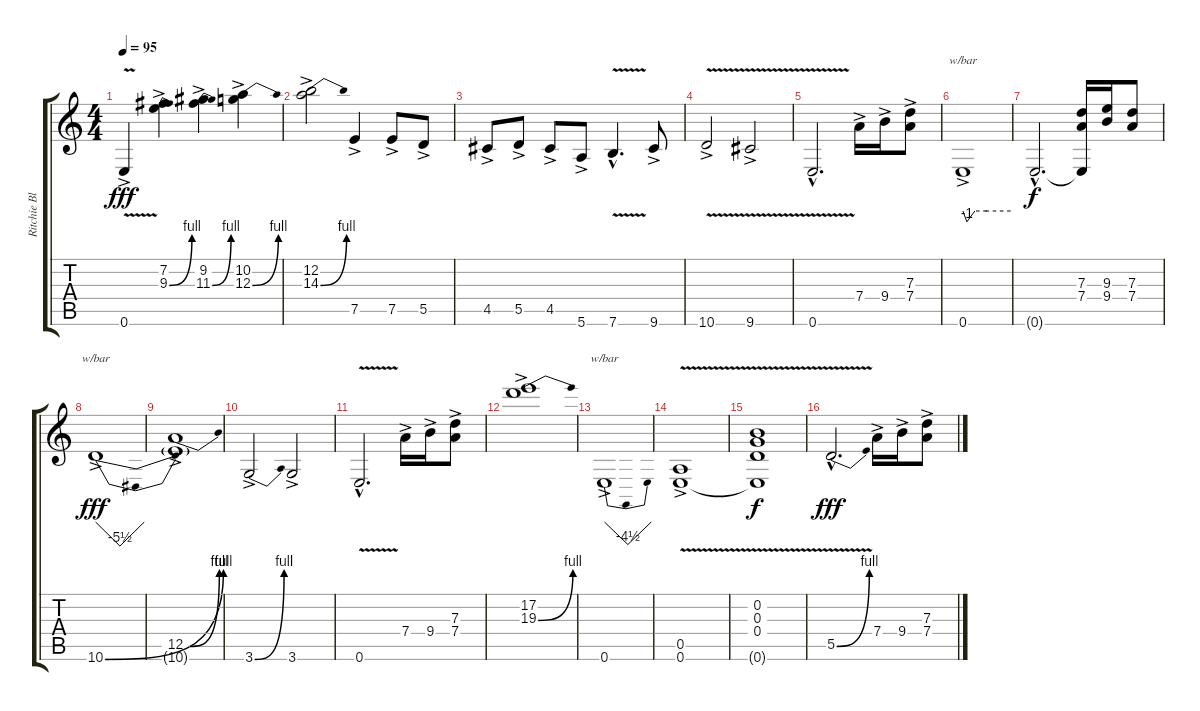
\track ("Ritchie Blackmore 1" "Ritchie Bl") {instrument distortionguitar}
\staff {score tabs}
\tuning (E4 B3 G3 D3 A2 E2) {hide}
\ts (4 4)
\tempo 95
\clef g2
\ks c
0.6{v ac}.4{dy fff volume 16 instrument distortionguitar} (7.2{ac} 9.3{be (bend 0 0 60 4) ac}).4 (9.2{ac} 11.3{be (bend 0 0 60 4) ac}).4 (10.2{ac} 12.3{be (bend 0 0 60 4) ac}).4 |
(12.2{ac} 14.3{be (bend 0 0 60 4) ac}).2 7.5{ac}.4 7.5{ac}.8 5.5{ac}.8 |
4.5{ac}.8 5.5{ac}.8 4.5{ac}.8 5.6{ac}.8 7.6{v hac}.4{d} 9.6{ac}.8 |
10.6{v ac}.2 9.6{v ac}.2 |
0.6{v hac}.2{d volume 16 instrument distortionguitar} 7.4{ac}.16 9.4{ac}.16 (7.3{ac} 7.4{ac}).8 |
0.6{ac}.1{tbe (custom default 0 0 5 -4 15 0 30 0 60 0)} |
0.6{hac t}.2{d dy f} (7.3 7.4 0.6{t}).16 (9.3 9.4).16 (7.3 7.4).8 |
10.6{be (bend 0 0 60 4) ac}.1{tbe (dip default 0 0 30 -22 60 0) dy fff} |
(12.5{be (bend 0 0 60 4) ac} 10.6{t}).1 |
3.6{be (bend 0 0 60 4) ac}.2 3.6{ac}.2 |
0.6{v hac}.2{d volume 16 instrument distortionguitar} 7.4{ac}.16 9.4{ac}.16 (7.3{ac} 7.4{ac}).8 |
(17.2{ac} 19.3{be (bend 0 0 60 4) ac}).1 |
0.6{ac}.1{tbe (dip default 0 0 30 -18 60 0)} |
(0.5 0.6{v ac}).1 |
(0.2{v} 0.3 0.4 0.6{t}).1{dy f} |
5.5{be (bend 0 0 60 4) v hac}.2{d dy fff volume 16 instrument distortionguitar} 7.4{ac}.16 9.4{ac}.16 (7.3{ac} 7.4{ac}).8
